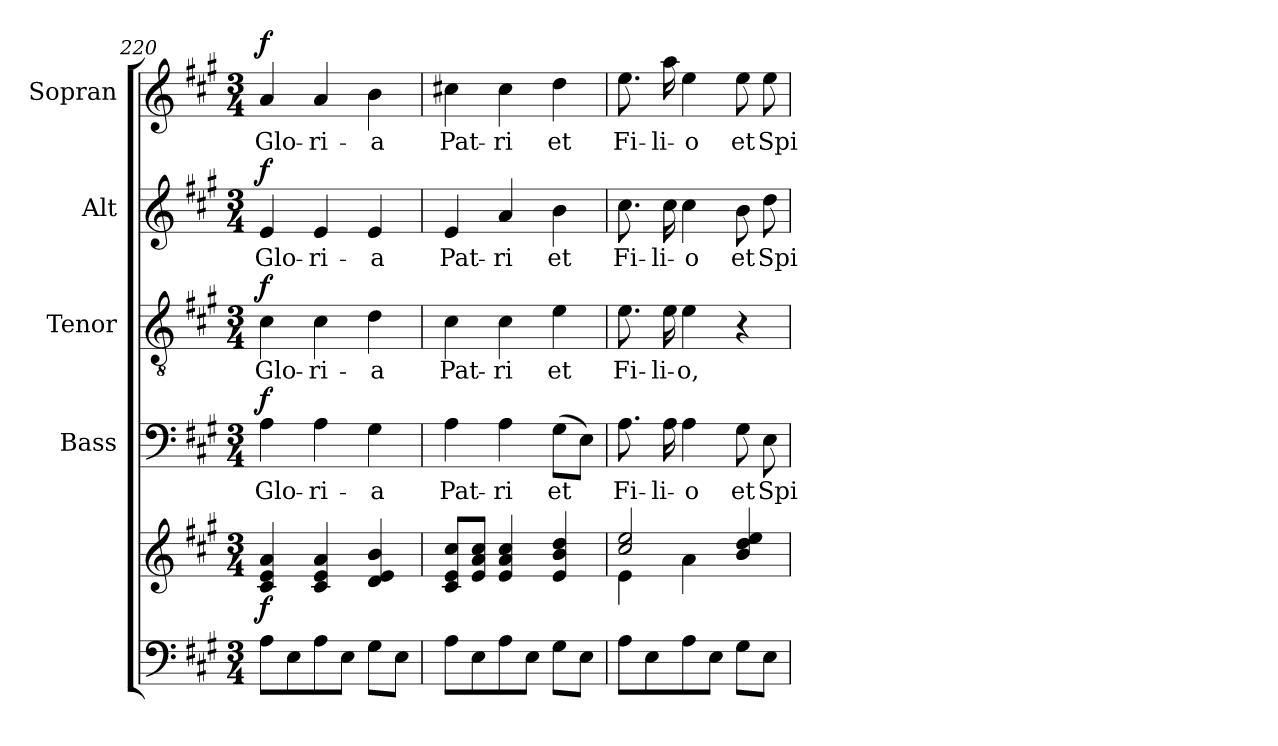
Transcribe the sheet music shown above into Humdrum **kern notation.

**kern	**kern	**dynam	**kern	**text	**dynam	**kern	**text	**dynam	**kern	**text	**dynam	**kern	**text	**dynam
*part5	*part5	*part5	*part4	*part4	*part4	*part3	*part3	*part3	*part2	*part2	*part2	*part1	*part1	*part1
*staff6	*staff5	*staff5/6	*staff4	*staff4	*staff4	*staff3	*staff3	*staff3	*staff2	*staff2	*staff2	*staff1	*staff1	*staff1
*	*	*	*I"Bass	*	*	*I"Tenor	*	*	*I"Alt	*	*	*I"Sopran	*	*
*	*	*	*I'B.	*	*	*I'T.	*	*	*I'A.	*	*	*I'S.	*	*
*clefF4	*clefG2	*	*clefF4	*	*	*clefGv2	*	*	*clefG2	*	*	*clefG2	*	*
*k[f#c#g#]	*k[f#c#g#]	*	*k[f#c#g#]	*	*	*k[f#c#g#]	*	*	*k[f#c#g#]	*	*	*k[f#c#g#]	*	*
*A:	*A:	*	*A:	*	*	*A:	*	*	*A:	*	*	*A:	*	*
*M3/4	*M3/4	*	*M3/4	*	*	*M3/4	*	*	*M3/4	*	*	*M3/4	*	*
=220	=220	=220	=220	=220	=220	=220	=220	=220	=220	=220	=220	=220	=220	=220
!	!	!LO:DY:b	!	!LO:LY:b	!LO:DY:a	!	!LO:LY:b	!LO:DY:a	!	!LO:LY:b	!LO:DY:a	!	!LO:LY:b	!LO:DY:a
8A\L	4c#/ 4e/ 4a/	f	4A\	Glo-	f	4c#\	Glo-	f	4e/	Glo-	f	4a/	Glo-	f
8E\	.	.	.	.	.	.	.	.	.	.	.	.	.	.
!	!	!	!	!LO:LY:b	!	!	!LO:LY:b	!	!	!LO:LY:b	!	!	!LO:LY:b	!
8A\	4c#/ 4e/ 4a/	.	4A\	-ri-	.	4c#\	-ri-	.	4e/	-ri-	.	4a/	-ri-	.
8E\J	.	.	.	.	.	.	.	.	.	.	.	.	.	.
!	!	!	!	!LO:LY:b	!	!	!LO:LY:b	!	!	!LO:LY:b	!	!	!LO:LY:b	!
8G#\L	4d/ 4e/ 4b/	.	4G#\	-a	.	4d\	-a	.	4e/	-a	.	4b\	-a	.
8E\J	.	.	.	.	.	.	.	.	.	.	.	.	.	.
=221	=221	=221	=221	=221	=221	=221	=221	=221	=221	=221	=221	=221	=221	=221
!	!	!	!	!LO:LY:b	!	!	!LO:LY:b	!	!	!LO:LY:b	!	!	!LO:LY:b	!
8A\L	8c#/ 8e/ 8cc#/L	.	4A\	Pat-	.	4c#\	Pat-	.	4e/	Pat-	.	4cc#X\	Pat-	.
8E\	8e/ 8a/ 8cc#/J	.	.	.	.	.	.	.	.	.	.	.	.	.
!	!	!	!	!LO:LY:b	!	!	!LO:LY:b	!	!	!LO:LY:b	!	!	!LO:LY:b	!
8A\	4e/ 4a/ 4cc#/	.	4A\	-ri	.	4c#\	-ri	.	4a/	-ri	.	4cc#\	-ri	.
8E\J	.	.	.	.	.	.	.	.	.	.	.	.	.	.
!	!	!	!	!LO:LY:b	!	!	!LO:LY:b	!	!	!LO:LY:b	!	!	!LO:LY:b	!
8G#\L	4e/ 4b/ 4dd/	.	(>8G#\L	et	.	4e\	et	.	4b\	et	.	4dd\	et	.
8E\J	.	.	8E\J)	.	.	.	.	.	.	.	.	.	.	.
=222	=222	=222	=222	=222	=222	=222	=222	=222	=222	=222	=222	=222	=222	=222
*	*^	*	*	*	*	*	*	*	*	*	*	*	*	*
!	!	!	!	!	!LO:LY:b	!	!	!LO:LY:b	!	!	!LO:LY:b	!	!	!LO:LY:b	!
8A\L	2cc#/ 2ee/	4e\	.	8.A\	Fi-	.	8.e\	Fi-	.	8.cc#\	Fi-	.	8.ee\	Fi-	.
8E\	.	.	.	.	.	.	.	.	.	.	.	.	.	.	.
!	!	!	!	!	!LO:LY:b	!	!	!LO:LY:b	!	!	!LO:LY:b	!	!	!LO:LY:b	!
.	.	.	.	16A\	-li-	.	16e\	-li-	.	16cc#\	-li-	.	16aa\	-li-	.
!	!	!	!	!	!LO:LY:b	!	!	!LO:LY:b	!	!	!LO:LY:b	!	!	!LO:LY:b	!
8A\	.	4a\	.	4A\	-o	.	4e\	-o,	.	4cc#\	-o	.	4ee\	-o	.
8E\J	.	.	.	.	.	.	.	.	.	.	.	.	.	.	.
!	!	!	!	!	!LO:LY:b	!	!	!	!	!	!LO:LY:b	!	!	!LO:LY:b	!
8G#\L	4b/ 4dd/ 4ee/	4ryy	.	8G#\	et	.	4r	.	.	8b\	et	.	8ee\	et	.
!	!	!	!	!	!LO:LY:b	!	!	!	!	!	!LO:LY:b	!	!	!LO:LY:b	!
8E\J	.	.	.	8E\	Spi-	.	.	.	.	8dd\	Spi-	.	8ee\	Spi-	.
*	*v	*v	*	*	*	*	*	*	*	*	*	*	*	*	*
=	=	=	=	=	=	=	=	=	=	=	=	=	=	=
*-	*-	*-	*-	*-	*-	*-	*-	*-	*-	*-	*-	*-	*-	*-
